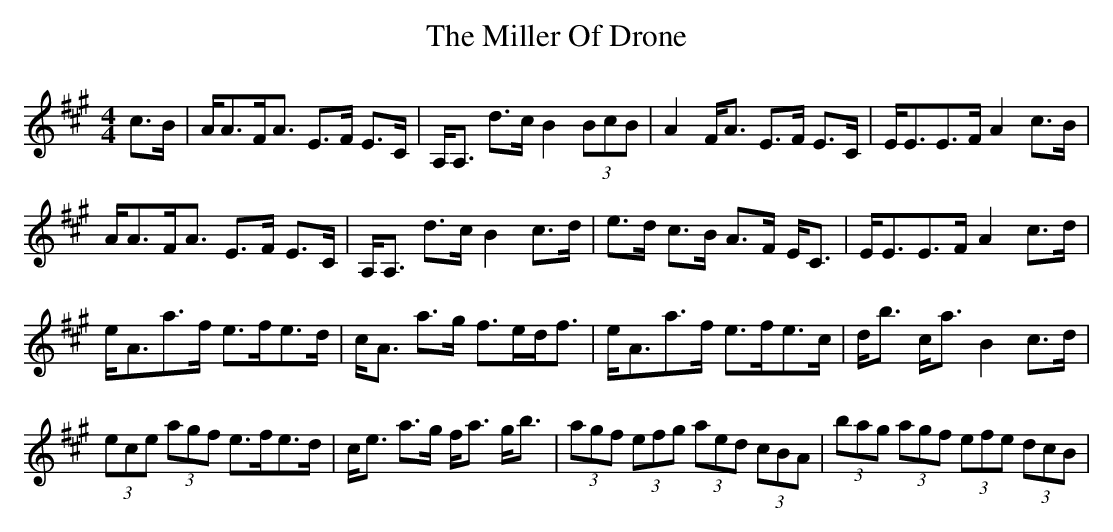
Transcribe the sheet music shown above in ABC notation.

X:1
T: The Miller Of Drone
M: 4/4
L: 1/8
K: Amaj
c>B|A<AF<A E>F E>C|A,<A, d>c B2 (3BcB|A2F<A E>F E>C|E<EE>F A2 c>B|
A<AF<A E>F E>C|A,<A, d>c B2 c>d|e>d c>B A>F E<C|E<EE>F A2 c>d|
e<Aa>f e>fe>d|c<A a>g f>ed<f|e<Aa>f e>fe>c|d<b c<a B2 c>d|
(3ece (3agf e>fe>d|c<e a>g f<a g<b|(3agf (3efg (3aed (3cBA|(3bag (3agf (3efe (3dcB|
